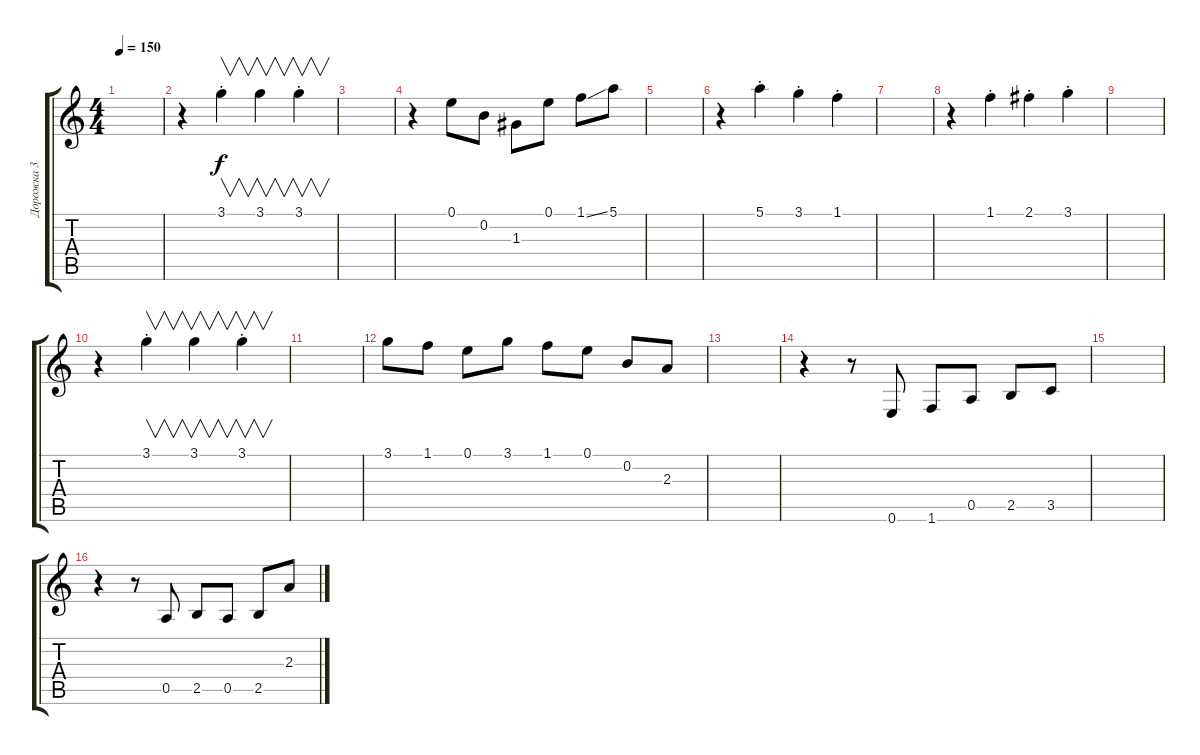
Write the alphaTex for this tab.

\track ("Дорожка 3" "Дорожка 3") {instrument acousticguitarsteel}
\staff {score tabs}
\tuning (E4 B3 G3 D3 A2 E2) {hide}
\ts (4 4)
\tempo 150
\clef g2
\ks c
|
r.4 3.1{st}.4{v} 3.1.4{v} 3.1{st}.4{v} |
|
r.4 0.1.8 0.2.8 1.3.8 0.1.8 1.1{ss}.8 5.1.8 |
|
r.4 5.1{st}.4 3.1{st}.4 1.1{st}.4 |
|
r.4 1.1{st}.4 2.1{st}.4 3.1{st}.4 |
|
r.4 3.1{st}.4{v} 3.1.4{v} 3.1{st}.4{v} |
|
3.1.8 1.1.8 0.1.8 3.1.8 1.1.8 0.1.8 0.2.8 2.3.8 |
|
r.4 r.8 0.6.8 1.6.8 0.5.8 2.5.8 3.5.8 |
|
r.4 r.8 0.5.8 2.5.8 0.5.8 2.5.8 2.3.8
